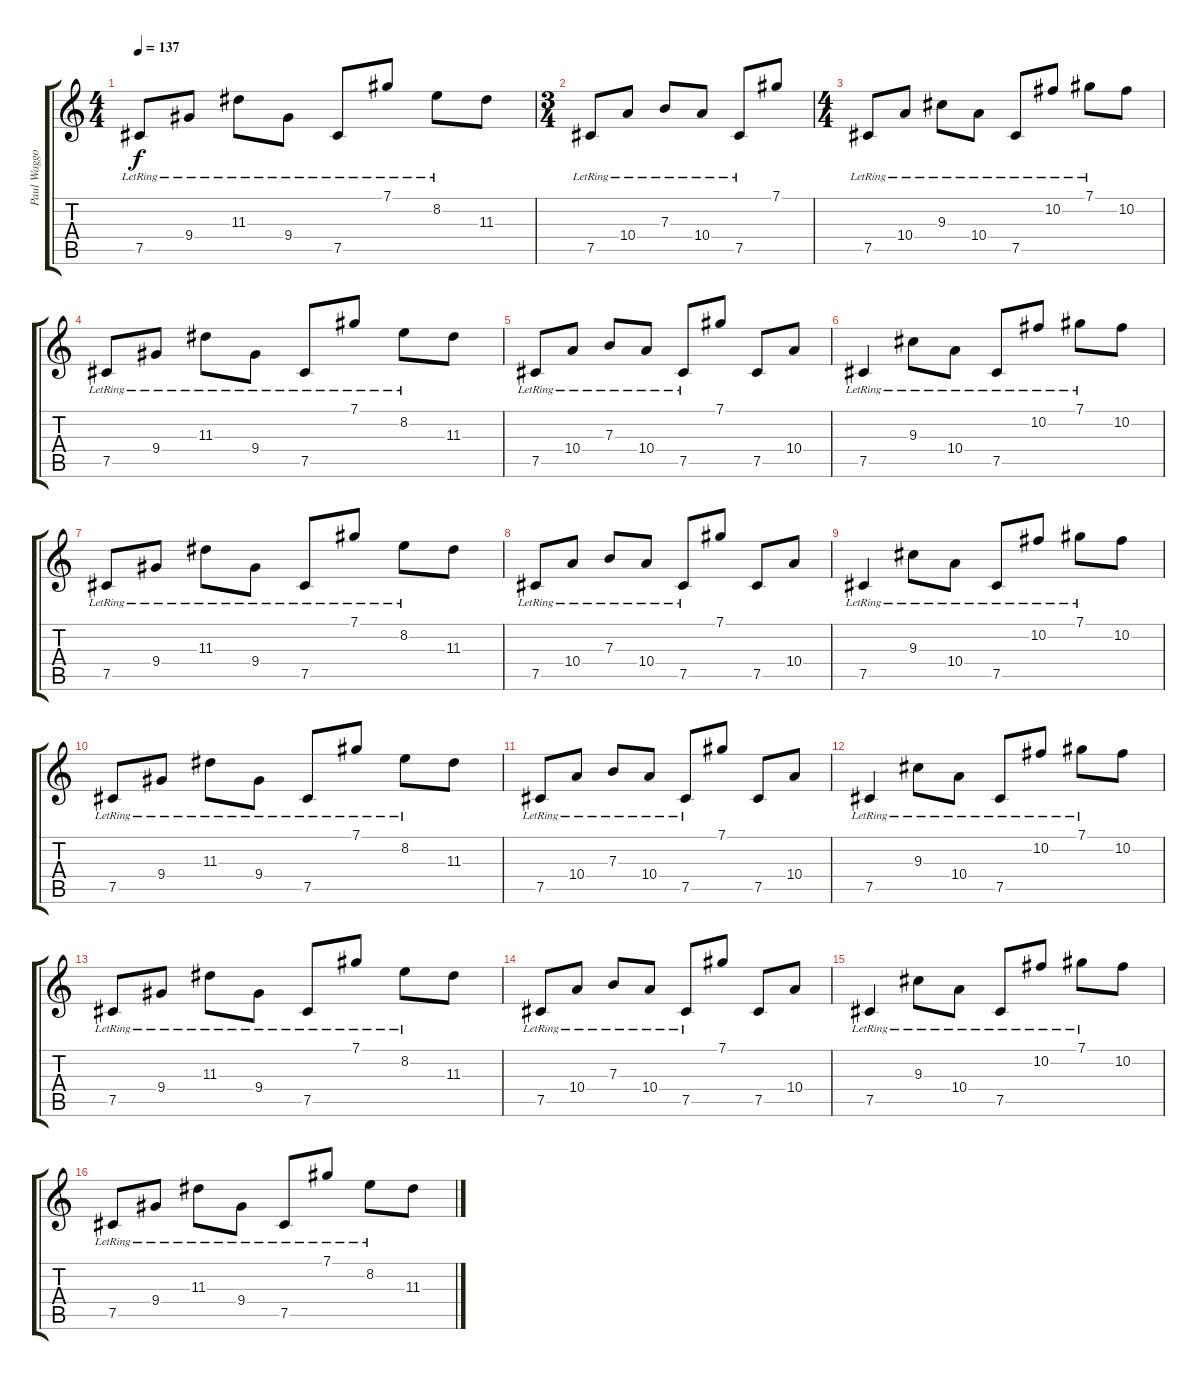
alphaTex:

\track ("Paul Waggoner" "Paul Waggo") {instrument electricguitarjazz}
\staff {score tabs}
\tuning (Db4 Ab3 E3 B2 Gb2 Db2) {hide}
\ts (4 4)
\tempo 137
\clef g2
\ks c
7.5{lr}.8{dy f} 9.4{lr}.8 11.3{lr}.8 9.4{lr}.8 7.5{lr}.8 7.1{lr}.8 8.2{lr}.8 11.3.8 |
\ts (3 4)
7.5{lr}.8 10.4{lr}.8 7.3{lr}.8 10.4{lr}.8 7.5{lr}.8 7.1.8 |
\ts (4 4)
7.5{lr}.8 10.4{lr}.8 9.3{lr}.8 10.4{lr}.8 7.5{lr}.8 10.2{lr}.8 7.1{lr}.8 10.2.8 |
7.5{lr}.8 9.4{lr}.8 11.3{lr}.8 9.4{lr}.8 7.5{lr}.8 7.1{lr}.8 8.2{lr}.8 11.3.8 |
7.5{lr}.8 10.4{lr}.8 7.3{lr}.8 10.4{lr}.8 7.5{lr}.8 7.1.8 7.5.8 10.4.8 |
7.5{lr}.4 9.3{lr}.8 10.4{lr}.8 7.5{lr}.8 10.2{lr}.8 7.1{lr}.8 10.2.8 |
7.5{lr}.8 9.4{lr}.8 11.3{lr}.8 9.4{lr}.8 7.5{lr}.8 7.1{lr}.8 8.2{lr}.8 11.3.8 |
7.5{lr}.8 10.4{lr}.8 7.3{lr}.8 10.4{lr}.8 7.5{lr}.8 7.1.8 7.5.8 10.4.8 |
7.5{lr}.4 9.3{lr}.8 10.4{lr}.8 7.5{lr}.8 10.2{lr}.8 7.1{lr}.8 10.2.8 |
7.5{lr}.8 9.4{lr}.8 11.3{lr}.8 9.4{lr}.8 7.5{lr}.8 7.1{lr}.8 8.2{lr}.8 11.3.8 |
7.5{lr}.8 10.4{lr}.8 7.3{lr}.8 10.4{lr}.8 7.5{lr}.8 7.1.8 7.5.8 10.4.8 |
7.5{lr}.4 9.3{lr}.8 10.4{lr}.8 7.5{lr}.8 10.2{lr}.8 7.1{lr}.8 10.2.8 |
7.5{lr}.8 9.4{lr}.8 11.3{lr}.8 9.4{lr}.8 7.5{lr}.8 7.1{lr}.8 8.2{lr}.8 11.3.8 |
7.5{lr}.8 10.4{lr}.8 7.3{lr}.8 10.4{lr}.8 7.5{lr}.8 7.1.8 7.5.8 10.4.8 |
7.5{lr}.4 9.3{lr}.8 10.4{lr}.8 7.5{lr}.8 10.2{lr}.8 7.1{lr}.8 10.2.8 |
7.5{lr}.8 9.4{lr}.8 11.3{lr}.8 9.4{lr}.8 7.5{lr}.8 7.1{lr}.8 8.2{lr}.8 11.3.8
